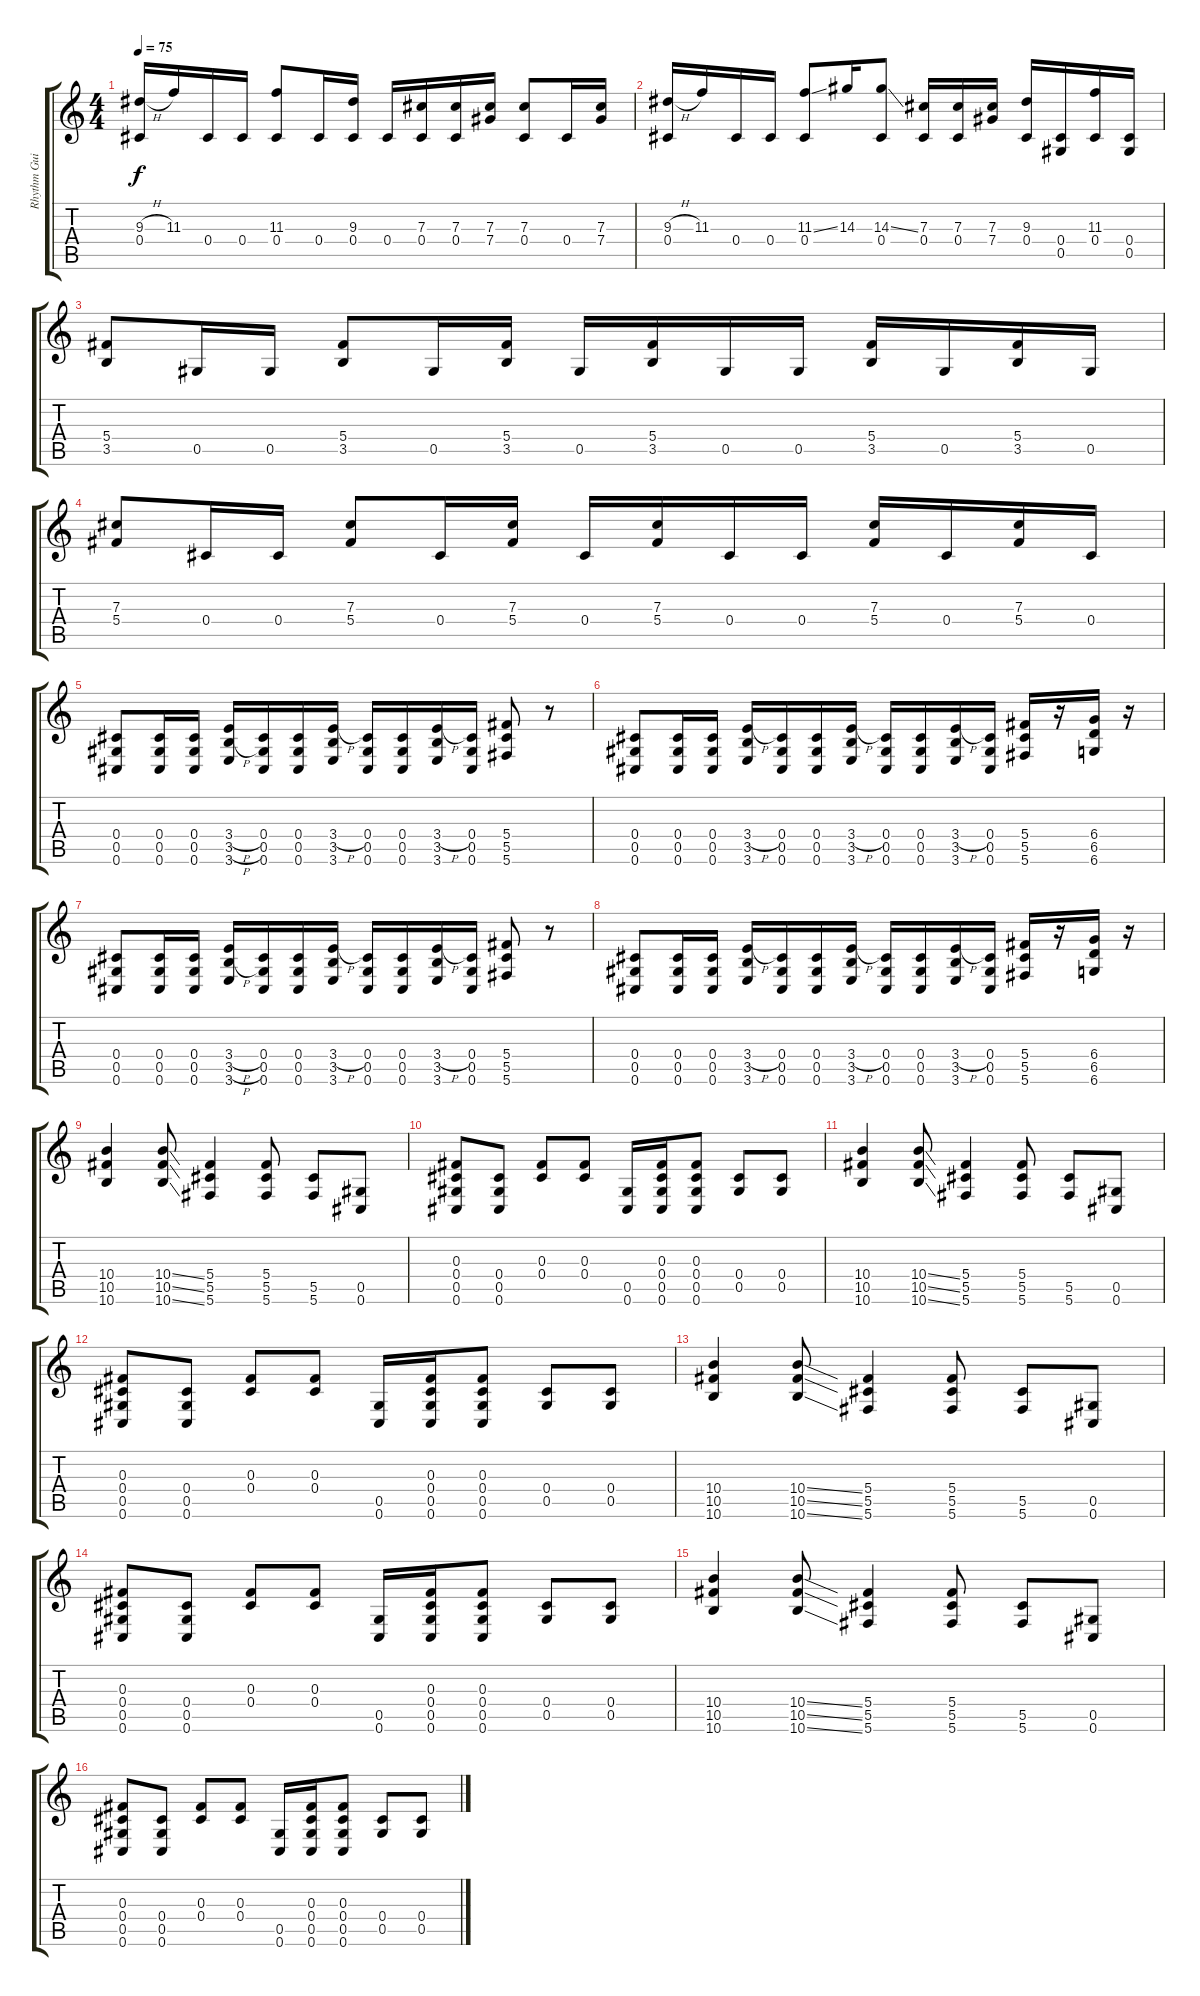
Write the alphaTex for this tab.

\track ("Rhythm Guitar" "Rhythm Gui") {instrument overdrivenguitar}
\staff {score tabs}
\tuning (Eb4 Bb3 Gb3 Db3 Ab2 Db2) {hide}
\ts (4 4)
\tempo 75
\clef g2
\ks c
(9.3{h} 0.4).16{dy f} 11.3.16 0.4.16 0.4.16 (11.3 0.4).8 0.4.16 (9.3 0.4).16 0.4.16 (7.3 0.4).16 (7.3 0.4).16 (7.3 7.4).16 (7.3 0.4).8 0.4.16 (7.3 7.4).16 |
(9.3{h} 0.4).16 11.3.16 0.4.16 0.4.16 (11.3{ss} 0.4).8 14.3.16 (14.3{ss} 0.4).8 (7.3 0.4).16 (7.3 0.4).16 (7.3 7.4).16 (9.3 0.4).16 (0.4 0.5).16 (11.3 0.4).16 (0.4 0.5).16 |
(5.4 3.5).8 0.5.16 0.5.16 (5.4 3.5).8 0.5.16 (5.4 3.5).16 0.5.16 (5.4 3.5).16 0.5.16 0.5.16 (5.4 3.5).16 0.5.16 (5.4 3.5).16 0.5.16 |
(7.3 5.4).8 0.4.16 0.4.16 (7.3 5.4).8 0.4.16 (7.3 5.4).16 0.4.16 (7.3 5.4).16 0.4.16 0.4.16 (7.3 5.4).16 0.4.16 (7.3 5.4).16 0.4.16 |
(0.4 0.5 0.6).8 (0.4 0.5 0.6).16 (0.4 0.5 0.6).16 (3.4{h} 3.5{h} 3.6).16 (0.4 0.5 0.6).16 (0.4 0.5 0.6).16 (3.4{h} 3.5 3.6).16 (0.4 0.5 0.6).16 (0.4 0.5 0.6).16 (3.4{h} 3.5 3.6).16 (0.4 0.5 0.6).16 (5.4 5.5 5.6).8 r.8 |
(0.4 0.5 0.6).8 (0.4 0.5 0.6).16 (0.4 0.5 0.6).16 (3.4{h} 3.5 3.6).16 (0.4 0.5 0.6).16 (0.4 0.5 0.6).16 (3.4{h} 3.5 3.6).16 (0.4 0.5 0.6).16 (0.4 0.5 0.6).16 (3.4{h} 3.5 3.6).16 (0.4 0.5 0.6).16 (5.4 5.5 5.6).16 r.16 (6.4 6.5 6.6).16 r.16 |
(0.4 0.5 0.6).8 (0.4 0.5 0.6).16 (0.4 0.5 0.6).16 (3.4{h} 3.5{h} 3.6).16 (0.4 0.5 0.6).16 (0.4 0.5 0.6).16 (3.4{h} 3.5 3.6).16 (0.4 0.5 0.6).16 (0.4 0.5 0.6).16 (3.4{h} 3.5 3.6).16 (0.4 0.5 0.6).16 (5.4 5.5 5.6).8 r.8 |
(0.4 0.5 0.6).8 (0.4 0.5 0.6).16 (0.4 0.5 0.6).16 (3.4{h} 3.5 3.6).16 (0.4 0.5 0.6).16 (0.4 0.5 0.6).16 (3.4{h} 3.5 3.6).16 (0.4 0.5 0.6).16 (0.4 0.5 0.6).16 (3.4{h} 3.5 3.6).16 (0.4 0.5 0.6).16 (5.4 5.5 5.6).16 r.16 (6.4 6.5 6.6).16 r.16 |
(10.4 10.5 10.6).4 (10.4{ss} 10.5{ss} 10.6{ss}).8 (5.4 5.5 5.6).4 (5.4 5.5 5.6).8 (5.5 5.6).8 (0.5 0.6).8 |
(0.3 0.4 0.5 0.6).8 (0.4 0.5 0.6).8 (0.3 0.4).8 (0.3 0.4).8 (0.5 0.6).16 (0.3 0.4 0.5 0.6).16 (0.3 0.4 0.5 0.6).8 (0.4 0.5).8 (0.4 0.5).8 |
(10.4 10.5 10.6).4 (10.4{ss} 10.5{ss} 10.6{ss}).8 (5.4 5.5 5.6).4 (5.4 5.5 5.6).8 (5.5 5.6).8 (0.5 0.6).8 |
(0.3 0.4 0.5 0.6).8 (0.4 0.5 0.6).8 (0.3 0.4).8 (0.3 0.4).8 (0.5 0.6).16 (0.3 0.4 0.5 0.6).16 (0.3 0.4 0.5 0.6).8 (0.4 0.5).8 (0.4 0.5).8 |
(10.4 10.5 10.6).4 (10.4{ss} 10.5{ss} 10.6{ss}).8 (5.4 5.5 5.6).4 (5.4 5.5 5.6).8 (5.5 5.6).8 (0.5 0.6).8 |
(0.3 0.4 0.5 0.6).8 (0.4 0.5 0.6).8 (0.3 0.4).8 (0.3 0.4).8 (0.5 0.6).16 (0.3 0.4 0.5 0.6).16 (0.3 0.4 0.5 0.6).8 (0.4 0.5).8 (0.4 0.5).8 |
(10.4 10.5 10.6).4 (10.4{ss} 10.5{ss} 10.6{ss}).8 (5.4 5.5 5.6).4 (5.4 5.5 5.6).8 (5.5 5.6).8 (0.5 0.6).8 |
(0.3 0.4 0.5 0.6).8 (0.4 0.5 0.6).8 (0.3 0.4).8 (0.3 0.4).8 (0.5 0.6).16 (0.3 0.4 0.5 0.6).16 (0.3 0.4 0.5 0.6).8 (0.4 0.5).8 (0.4 0.5).8
